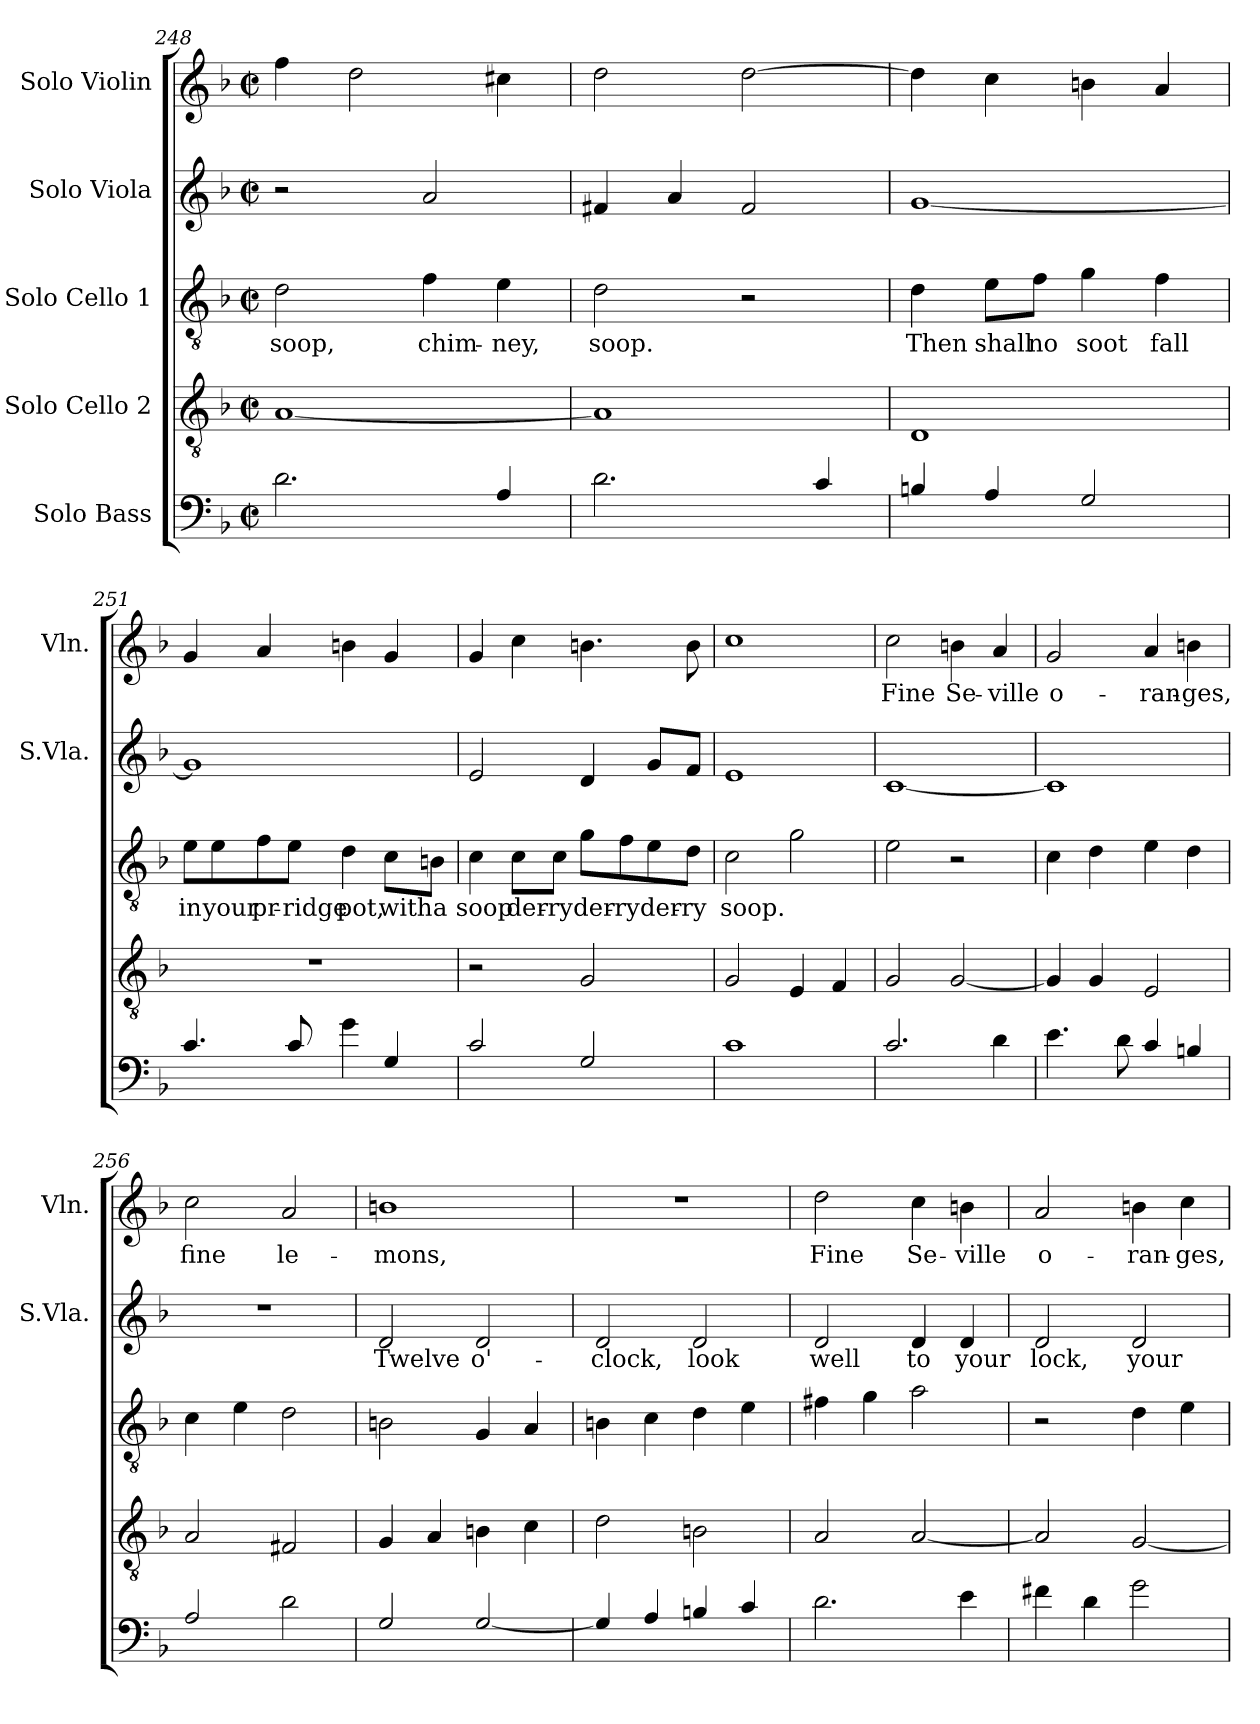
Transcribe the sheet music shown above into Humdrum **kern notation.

**kern	**kern	**kern	**text	**kern	**text	**kern	**text
*part5	*part4	*part3	*part3	*part2	*part2	*part1	*part1
*staff5	*staff4	*staff3	*staff3	*staff2	*staff2	*staff1	*staff1
*I"Solo Bass	*I"Solo Cello 2	*I"Solo Cello 1	*	*I"Solo Viola	*	*I"Solo Violin	*
*	*	*	*	*I'S.Vla.	*	*I'Vln.	*
!!LO:LB:g=z
*clefF4	*clefGv2	*clefGv2	*	*clefG2	*	*clefG2	*
*ITrd7c12	*	*	*	*	*	*	*
*k[b-]	*k[b-]	*k[b-]	*	*k[b-]	*	*k[b-]	*
*F:	*F:	*F:	*	*F:	*	*F:	*
*M2/2	*M2/2	*M2/2	*	*M2/2	*	*M2/2	*
*met(c|)	*met(c|)	*met(c|)	*	*met(c|)	*	*met(c|)	*
=248	=248	=248	=248	=248	=248	=248	=248
2.D\	[1A	2d\	soop,	2r	.	4ff\	.
.	.	.	.	.	.	2dd\	.
.	.	4f\	chim-	2a/	.	.	.
4AA/	.	4e\	-ney,	.	.	4cc#X\	.
=249	=249	=249	=249	=249	=249	=249	=249
2.D\	1A]	2d\	soop.	4f#X/	.	2dd\	.
.	.	.	.	4a/	.	.	.
.	.	2r	.	2f#/	.	[2dd\	.
4C/	.	.	.	.	.	.	.
=250	=250	=250	=250	=250	=250	=250	=250
4BBn/	1D	4d\	Then	[1g	.	4dd\]	.
4AA/	.	8e\L	shall	.	.	4cc\	.
.	.	8f\J	no	.	.	.	.
2GG/	.	4g\	soot	.	.	4bn\	.
.	.	4f\	fall	.	.	4a/	.
=251	=251	=251	=251	=251	=251	=251	=251
4.C/	1r	8e\L	in	1g]	.	4g/	.
.	.	8e\	your	.	.	.	.
.	.	8f\	pr-	.	.	4a/	.
8C/	.	8e\J	-ridge	.	.	.	.
4G\	.	4d\	pot,	.	.	4bn\	.
4GG/	.	8c\L	with	.	.	4g/	.
.	.	8Bn\J	a	.	.	.	.
=252	=252	=252	=252	=252	=252	=252	=252
2C/	2r	4c\	soop	2e/	.	4g/	.
.	.	8c\L	der-	.	.	4cc\	.
.	.	8c\J	-ry	.	.	.	.
2GG/	2G/	8g\L	der-	4d/	.	4.bn\	.
.	.	8f\	-ry	.	.	.	.
.	.	8e\	der-	8g/L	.	.	.
.	.	8d\J	-ry	8f/J	.	8b\	.
!!LO:PB:g=z
=253	=253	=253	=253	=253	=253	=253	=253
1C	2G/	2c\	soop.	1e	.	1cc	.
.	4E/	2g\	.	.	.	.	.
.	4F/	.	.	.	.	.	.
=254	=254	=254	=254	=254	=254	=254	=254
2.C/	2G/	2e\	.	[1c	.	2cc\	Fine
.	[2G/	2r	.	.	.	4bn\	Se-
4D\	.	.	.	.	.	4a/	-ville
=255	=255	=255	=255	=255	=255	=255	=255
4.E\	4G/]	4c\	.	1c]	.	2g/	o-
.	4G/	4d\	.	.	.	.	.
8D\	.	.	.	.	.	.	.
4C/	2E/	4e\	.	.	.	4a/	-ran-
4BBn/	.	4d\	.	.	.	4bn\	-ges,
=256	=256	=256	=256	=256	=256	=256	=256
2AA/	2A/	4c\	.	1r	.	2cc\	fine
.	.	4e\	.	.	.	.	.
2D\	2F#X/	2d\	.	.	.	2a/	le-
=257	=257	=257	=257	=257	=257	=257	=257
2GG/	4G/	2Bn\	.	2d/	Twelve	1bn	-mons,
.	4A/	.	.	.	.	.	.
[2GG/	4Bn\	4G/	.	2d/	o'-	.	.
.	4c\	4A/	.	.	.	.	.
=258	=258	=258	=258	=258	=258	=258	=258
4GG/]	2d\	4Bn\	.	2d/	-clock,	1r	.
4AA/	.	4c\	.	.	.	.	.
4BBn/	2Bn\	4d\	.	2d/	look	.	.
4C/	.	4e\	.	.	.	.	.
=259	=259	=259	=259	=259	=259	=259	=259
2.D\	2A/	4f#X\	.	2d/	well	2dd\	Fine
.	.	4g\	.	.	.	.	.
.	[2A/	2a\	.	4d/	to	4cc\	Se-
4E\	.	.	.	4d/	your	4bn\	-ville
!!LO:LB:g=z
=260	=260	=260	=260	=260	=260	=260	=260
4F#X\	2A/]	2r	.	2d/	lock,	2a/	o-
4D\	.	.	.	.	.	.	.
2G\	[2G/	4d\	.	2d/	your	4bn\	-ran-
.	.	4e\	.	.	.	4cc\	-ges,
=	=	=	=	=	=	=	=
*-	*-	*-	*-	*-	*-	*-	*-
